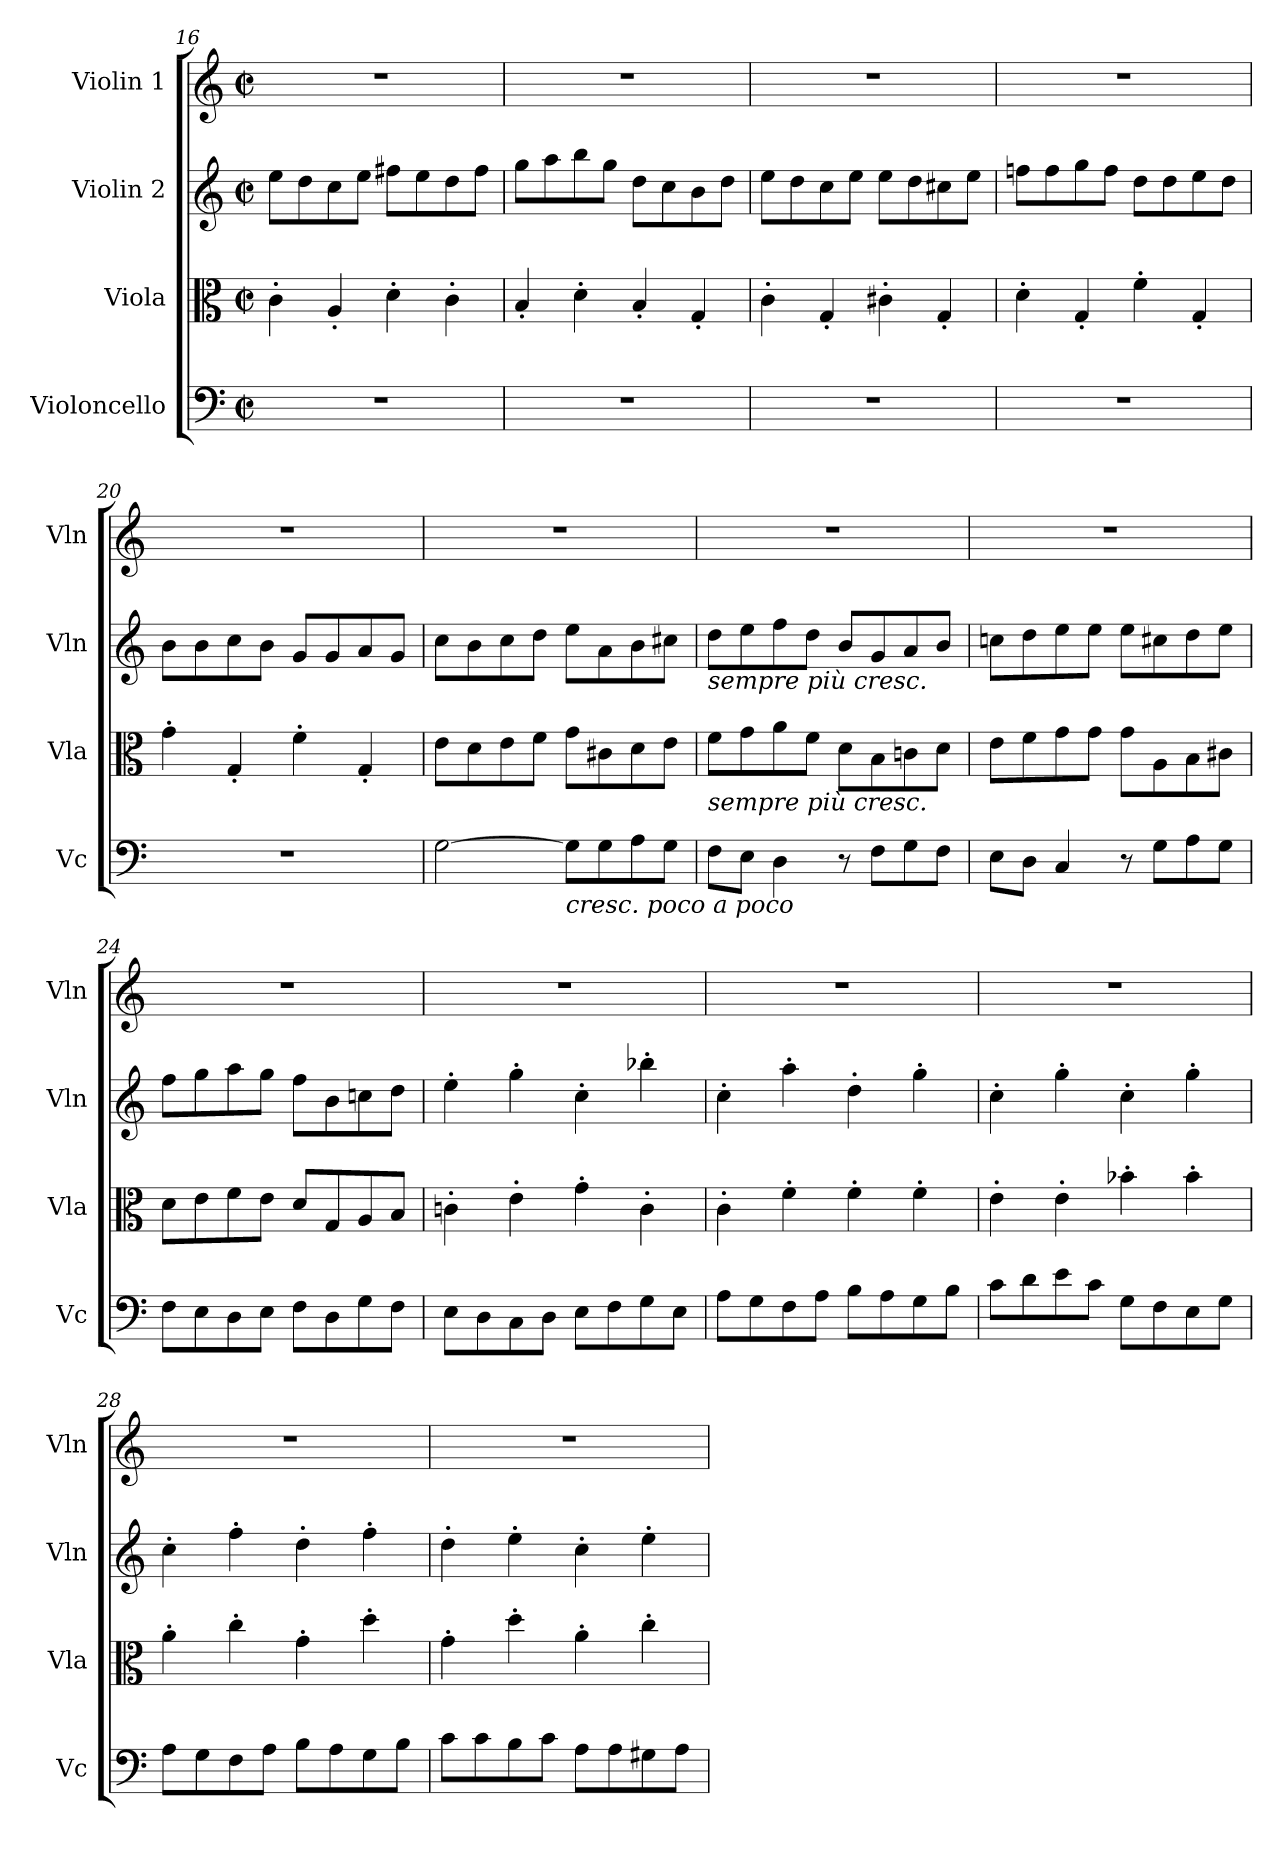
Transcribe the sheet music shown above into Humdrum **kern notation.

**kern	**kern	**kern	**kern
*part4	*part3	*part2	*part1
*staff4	*staff3	*staff2	*staff1
*I"Violoncello	*I"Viola	*I"Violin 2	*I"Violin 1
*I'Vc	*I'Vla	*I'Vln	*I'Vln
*clefF4	*clefC3	*clefG2	*clefG2
*k[]	*k[]	*k[]	*k[]
*M2/2	*M2/2	*M2/2	*M2/2
*met(c|)	*met(c|)	*met(c|)	*met(c|)
=16	=16	=16	=16
1r	4c'\	8ee\L	1r
.	.	8dd\	.
.	4A'/	8cc\	.
.	.	8ee\J	.
.	4d'\	8ff#X\L	.
.	.	8ee\	.
.	4c'\	8dd\	.
.	.	8ff#\J	.
!!LO:LB:g=z
=17	=17	=17	=17
1r	4B'/	8gg\L	1r
.	.	8aa\	.
.	4d'\	8bb\	.
.	.	8gg\J	.
.	4B'/	8dd\L	.
.	.	8cc\	.
.	4G'/	8b\	.
.	.	8dd\J	.
=18	=18	=18	=18
1r	4c'\	8ee\L	1r
.	.	8dd\	.
.	4G'/	8cc\	.
.	.	8ee\J	.
.	4c#X'\	8ee\L	.
.	.	8dd\	.
.	4G'/	8cc#X\	.
.	.	8ee\J	.
=19	=19	=19	=19
1r	4d'\	8ffn\L	1r
.	.	8ff\	.
.	4G'/	8gg\	.
.	.	8ff\J	.
.	4f'\	8dd\L	.
.	.	8dd\	.
.	4G'/	8ee\	.
.	.	8dd\J	.
=20	=20	=20	=20
1r	4g'\	8b\L	1r
.	.	8b\	.
.	4G'/	8cc\	.
.	.	8b\J	.
.	4f'\	8g/L	.
.	.	8g/	.
.	4G'/	8a/	.
.	.	8g/J	.
=21	=21	=21	=21
[>2G\	8e\L	8cc\L	1r
.	8d\	8b\	.
.	8e\	8cc\	.
.	8f\J	8dd\J	.
!LO:TX:b:i:t=cresc. poco a poco	!	!	!
8G\L]	8g\L	8ee\L	.
8G\	8c#X\	8a\	.
8A\	8d\	8b\	.
8G\J	8e\J	8cc#X\J	.
!!LO:LB:g=z
=22	=22	=22	=22
!	!	!LO:TX:b:i:t=sempre più cresc.	!
!	!LO:TX:b:i:t=sempre più cresc.	!	!
8F\L	8f\L	8dd\L	1r
8E\J	8g\	8ee\	.
4D\	8a\	8ff\	.
.	8f\J	8dd\J	.
8r	8d\L	8b/L	.
8F\L	8B\	8g/	.
8G\	8cn\	8a/	.
8F\J	8d\J	8b/J	.
=23	=23	=23	=23
8E\L	8e\L	8ccn\L	1r
8D\J	8f\	8dd\	.
4C/	8g\	8ee\	.
.	8g\J	8ee\J	.
8r	8g\L	8ee\L	.
8G\L	8A\	8cc#X\	.
8A\	8B\	8dd\	.
8G\J	8c#X\J	8ee\J	.
=24	=24	=24	=24
8F\L	8d\L	8ff\L	1r
8E\	8e\	8gg\	.
8D\	8f\	8aa\	.
8E\J	8e\J	8gg\J	.
8F\L	8d/L	8ff\L	.
8D\	8G/	8b\	.
8G\	8A/	8ccn\	.
8F\J	8B/J	8dd\J	.
!!LO:PB:g=z
=25	=25	=25	=25
8E\L	4cn'\	4ee'\	1r
8D\	.	.	.
8C\	4e'\	4gg'\	.
8D\J	.	.	.
8E\L	4g'\	4cc'\	.
8F\	.	.	.
8G\	4c'\	4bb-X'\	.
8E\J	.	.	.
=26	=26	=26	=26
8A\L	4c'\	4cc'\	1r
8G\	.	.	.
8F\	4f'\	4aa'\	.
8A\J	.	.	.
8B\L	4f'\	4dd'\	.
8A\	.	.	.
8G\	4f'\	4gg'\	.
8B\J	.	.	.
=27	=27	=27	=27
8c\L	4e'\	4cc'\	1r
8d\	.	.	.
8e\	4e'\	4gg'\	.
8c\J	.	.	.
8G\L	4b-X'\	4cc'\	.
8F\	.	.	.
8E\	4b-'\	4gg'\	.
8G\J	.	.	.
=28	=28	=28	=28
8A\L	4a'\	4cc'\	1r
8G\	.	.	.
8F\	4cc'\	4ff'\	.
8A\J	.	.	.
8B\L	4g'\	4dd'\	.
8A\	.	.	.
8G\	4dd'\	4ff'\	.
8B\J	.	.	.
=29	=29	=29	=29
8c\L	4g'\	4dd'\	1r
8c\	.	.	.
8B\	4dd'\	4ee'\	.
8c\J	.	.	.
8A\L	4a'\	4cc'\	.
8A\	.	.	.
8G#X\	4cc'\	4ee'\	.
8A\J	.	.	.
=	=	=	=
*-	*-	*-	*-
